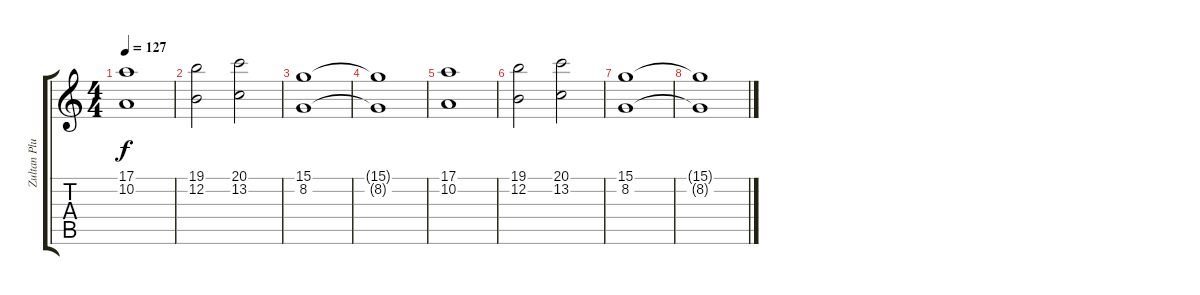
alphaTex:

\track ("Zultan Pluto (Keyboard)" "Zultan Plu") {instrument rockorgan}
\staff {score tabs}
\tuning (E4 B3 G3 D3 A2 E2) {hide}
\ts (4 4)
\tempo 127
\clef g2
\ks c
(17.1 10.2).1{dy f} |
(19.1 12.2).2 (20.1 13.2).2 |
(15.1 8.2).1 |
(15.1{t} 8.2{t}).1 |
(17.1 10.2).1 |
(19.1 12.2).2 (20.1 13.2).2 |
(15.1 8.2).1 |
(15.1{t} 8.2{t}).1
